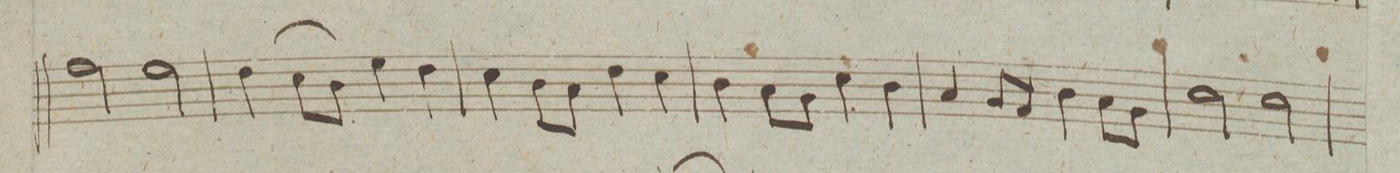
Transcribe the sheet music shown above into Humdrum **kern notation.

**kern	**dynam
*I"Baſso	*
*clefF4	*
*k[]	*
*met(c|)	*
*M2/2	*
2A\	.
2G\	.
=153	=153
(4F\	.
8E\L	.
8D\J)	.
4G\	.
4F\	.
=154	=154
4E\	.
8D\L	.
8C\J	.
4F\	.
4E\	.
=155	=155
4D\	.
8C\L	.
8BB\J	.
4E\	.
4D\	.
=156	=156
4C/	.
8BB/L	.
8AA/J	.
4D\	.
8C\L	.
8BB\J	.
=157	=157
2E\	.
2E\	.
=158	=158
*-	*-
